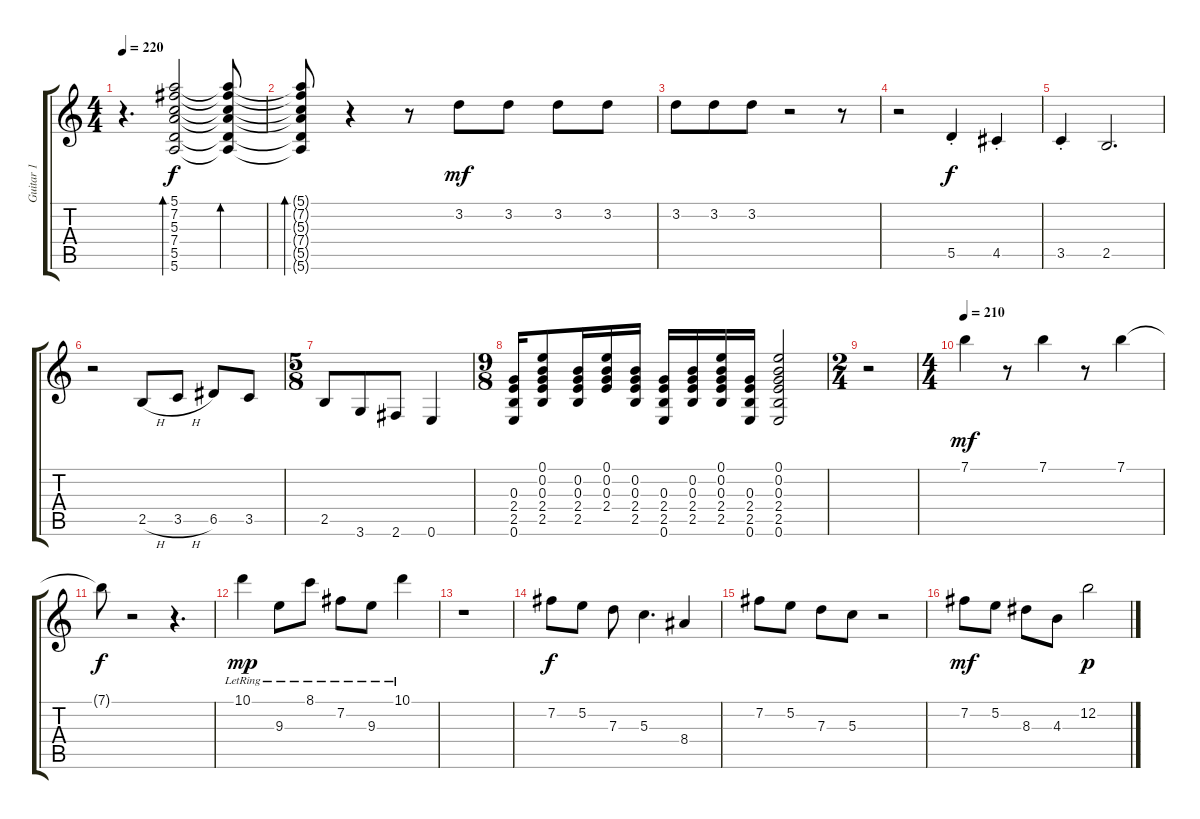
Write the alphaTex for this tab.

\track ("Guitar 1" "Guitar 1") {instrument acousticguitarnylon}
\staff {score tabs}
\tuning (E4 B3 G3 D3 A2 E2) {hide}
\ts (4 4)
\tempo 220
\clef g2
\ks c
r.4{d dy f} (5.1 7.2 5.3 7.4 5.5 5.6).2{bd 60} (5.1{t} 7.2{t} 5.3{t} 7.4{t} 5.5{t} 5.6{t}).8{bd 60} |
(5.1{t} 7.2{t} 5.3{t} 7.4{t} 5.5{t} 5.6{t}).8{bd 60} r.4 r.8{beam split} 3.2.8{dy mf} 3.2.8 3.2.8 3.2.8 |
3.2.8 3.2.8{beam merge} 3.2.8 r.2 r.8 |
r.2 5.5{st}.4{dy f} 4.5{st}.4 |
3.5{st}.4 2.5.2{d} |
r.2 2.5{h}.8 3.5{h}.8 6.5.8 3.5.8 |
\ts (5 8)
2.5.8 3.6.8 2.6.8 0.6.4 |
\ts (9 8)
(0.3 2.4 2.5 0.6).16 (0.1 0.2 0.3 2.4 2.5).8 (0.2 0.3 2.4 2.5).16 (0.1 0.2 0.3 2.4).16 (0.2 0.3 2.4 2.5).16 (0.3 2.4 2.5 0.6).16 (0.2 0.3 2.4 2.5).16 (0.1 0.2 0.3 2.4 2.5).16 (0.3 2.4 2.5 0.6).16 (0.1 0.2 0.3 2.4 2.5 0.6).2 |
\ts (2 4)
r.2 |
\ts (4 4)
\tempo 210
7.1.4{dy mf} r.8 7.1.4 r.8 7.1.4 |
7.1{t}.8{dy f} r.2 r.4{d} |
10.1{lr}.4{dy mp} 9.3{lr}.8 8.1{lr}.8 7.2{lr}.8 9.3{lr}.8 10.1{lr}.4 |
r.1 |
7.2.8{dy f} 5.2.8 7.3.8 5.3.4{d} 8.4.4 |
7.2.8 5.2.8 7.3.8 5.3.8 r.2 |
7.2.8{dy mf} 5.2.8 8.3.8 4.3.8 12.2.2{dy p}
